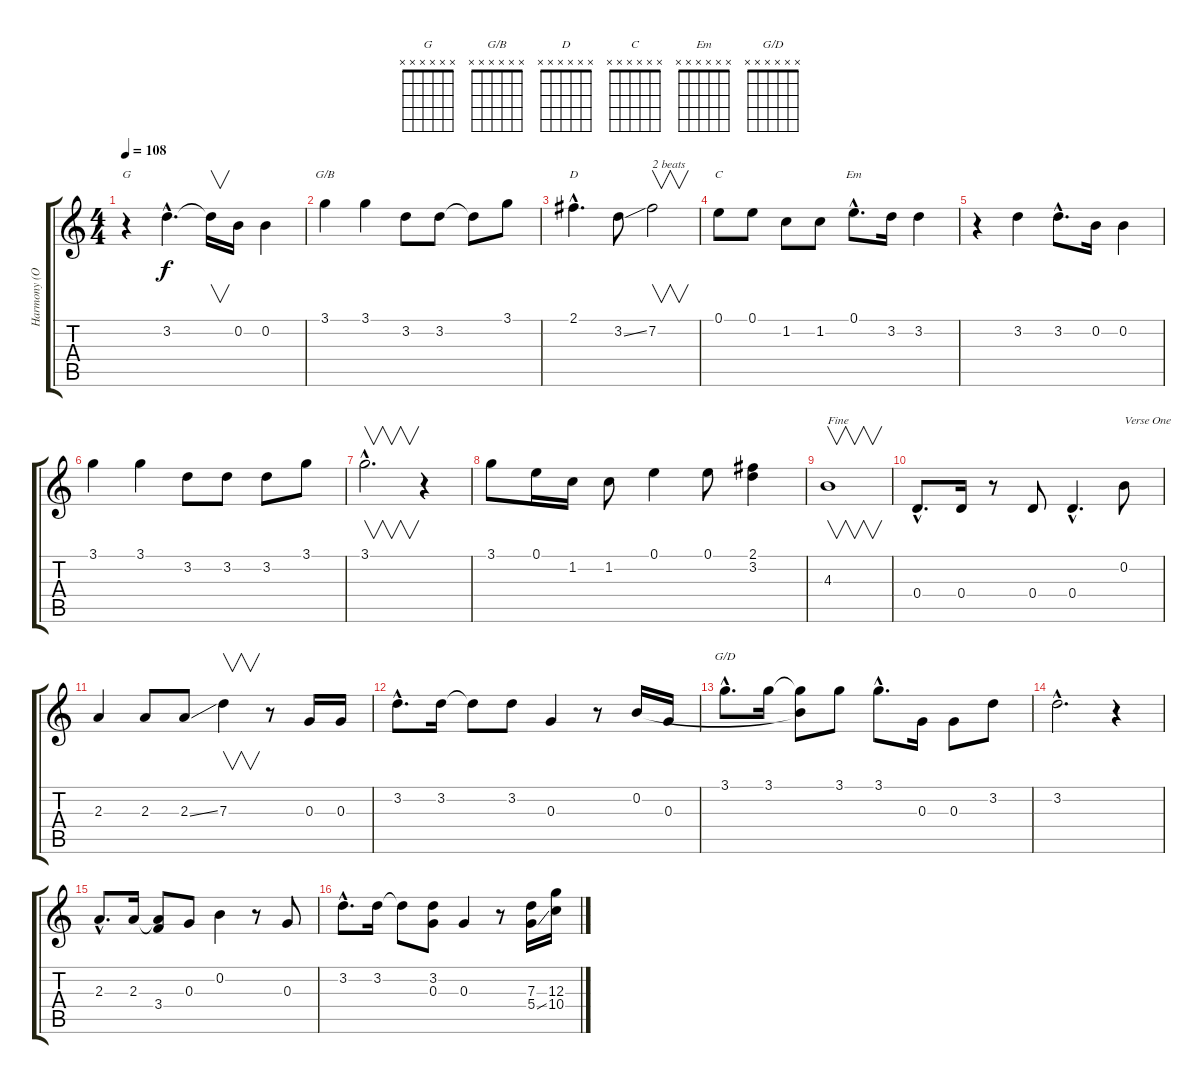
\track ("Harmony (Overdrive Guitar)" "Harmony (O") {instrument overdrivenguitar}
\staff {score tabs}
\tuning (E4 B3 G3 D3 A2 E2) {hide}
\chord ("G" x x x x x x) {firstfret 0}
\chord ("G/B" x x x x x x) {firstfret 0}
\chord ("D" x x x x x x) {firstfret 0}
\chord ("C" x x x x x x) {firstfret 0}
\chord ("Em" x x x x x x) {firstfret 0}
\chord ("G/D" x x x x x x) {firstfret 0}
\ts (4 4)
\tempo 108
\clef g2
\ks c
r.4{ch "G" dy f instrument overdrivenguitar} 3.2{hac}.4{d} 3.2{t}.16{v} 0.2.16 0.2.4 |
3.1.4{ch "G/B"} 3.1.4 3.2.8 3.2.8 3.2{t}.8 3.1.8 |
2.1{hac}.4{d ch "D"} 3.2{ss}.8 7.2.2{v txt "2 beats"} |
0.1.8{ch "C"} 0.1.8 1.2.8 1.2.8 0.1{hac}.8{d ch "Em"} 3.2.16 3.2.4 |
r.4 3.2.4 3.2{hac}.8{d} 0.2.16 0.2.4 |
3.1.4 3.1.4 3.2.8 3.2.8 3.2.8 3.1.8 |
3.1{hac}.2{v d} r.4 |
3.1.8 0.1.16 1.2.16 1.2.8 0.1.4 0.1.8 (2.1 3.2).4 |
4.3.1{v txt "Fine"} |
0.4{hac}.8{d} 0.4.16 r.8 0.4.8 0.4{hac}.4{d} 0.2.8{txt "Verse One"} |
2.3.4 2.3.8 2.3{ss}.8 7.3.4{v} r.8 0.3.16 0.3.16 |
3.2{hac}.8{d} 3.2.16 3.2{t}.8 3.2.8 0.3.4 r.8 0.2.16 0.3.16 |
3.1{hac}.8{d ch "G/D"} 3.1.16 (3.1{t} 0.2{t}).8 3.1.8 3.1{hac}.8{d} 0.3.16 0.3.8 3.2.8 |
3.2{hac}.2{d} r.4 |
2.3{hac}.8{d} 2.3.16 (2.3{t} 3.4).8 0.3.8 0.2.4 r.8 0.3.8 |
3.2{hac}.8{d} 3.2.16 3.2{t}.8 (3.2 0.3).8 0.3.4 r.8 (7.3 5.4{ss}).16 (12.3 10.4).16
